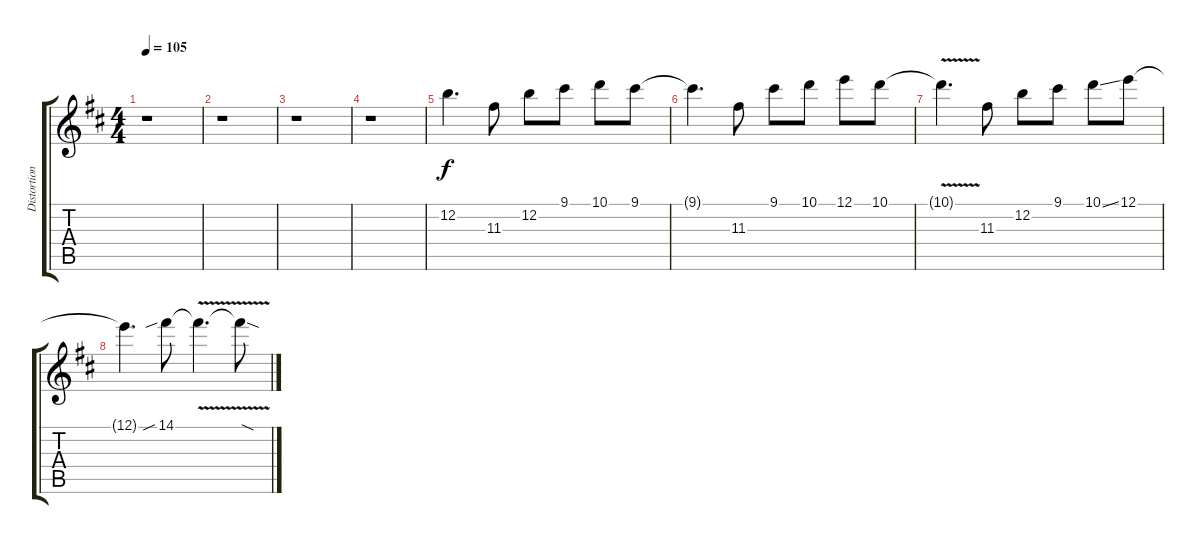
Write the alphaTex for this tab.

\track ("Distortion Lead 2" "Distortion") {instrument overdrivenguitar}
\staff {score tabs}
\tuning (E4 B3 G3 D3 A2 E2) {hide}
\ts (4 4)
\tempo 105
\clef g2
\ks d
r.1{dy f} |
r.1 |
r.1 |
r.1 |
12.2.4{d volume 7} 11.3.8 12.2.8 9.1.8 10.1.8 9.1.8 |
9.1{t}.4{d} 11.3.8 9.1.8 10.1.8 12.1.8 10.1.8 |
10.1{v t}.4{d} 11.3.8 12.2.8 9.1.8 10.1{ss}.8 12.1.8 |
12.1{t}.4{d} 14.1{sib}.8 14.1{v t}.4{d} 14.1{sod t}.8
